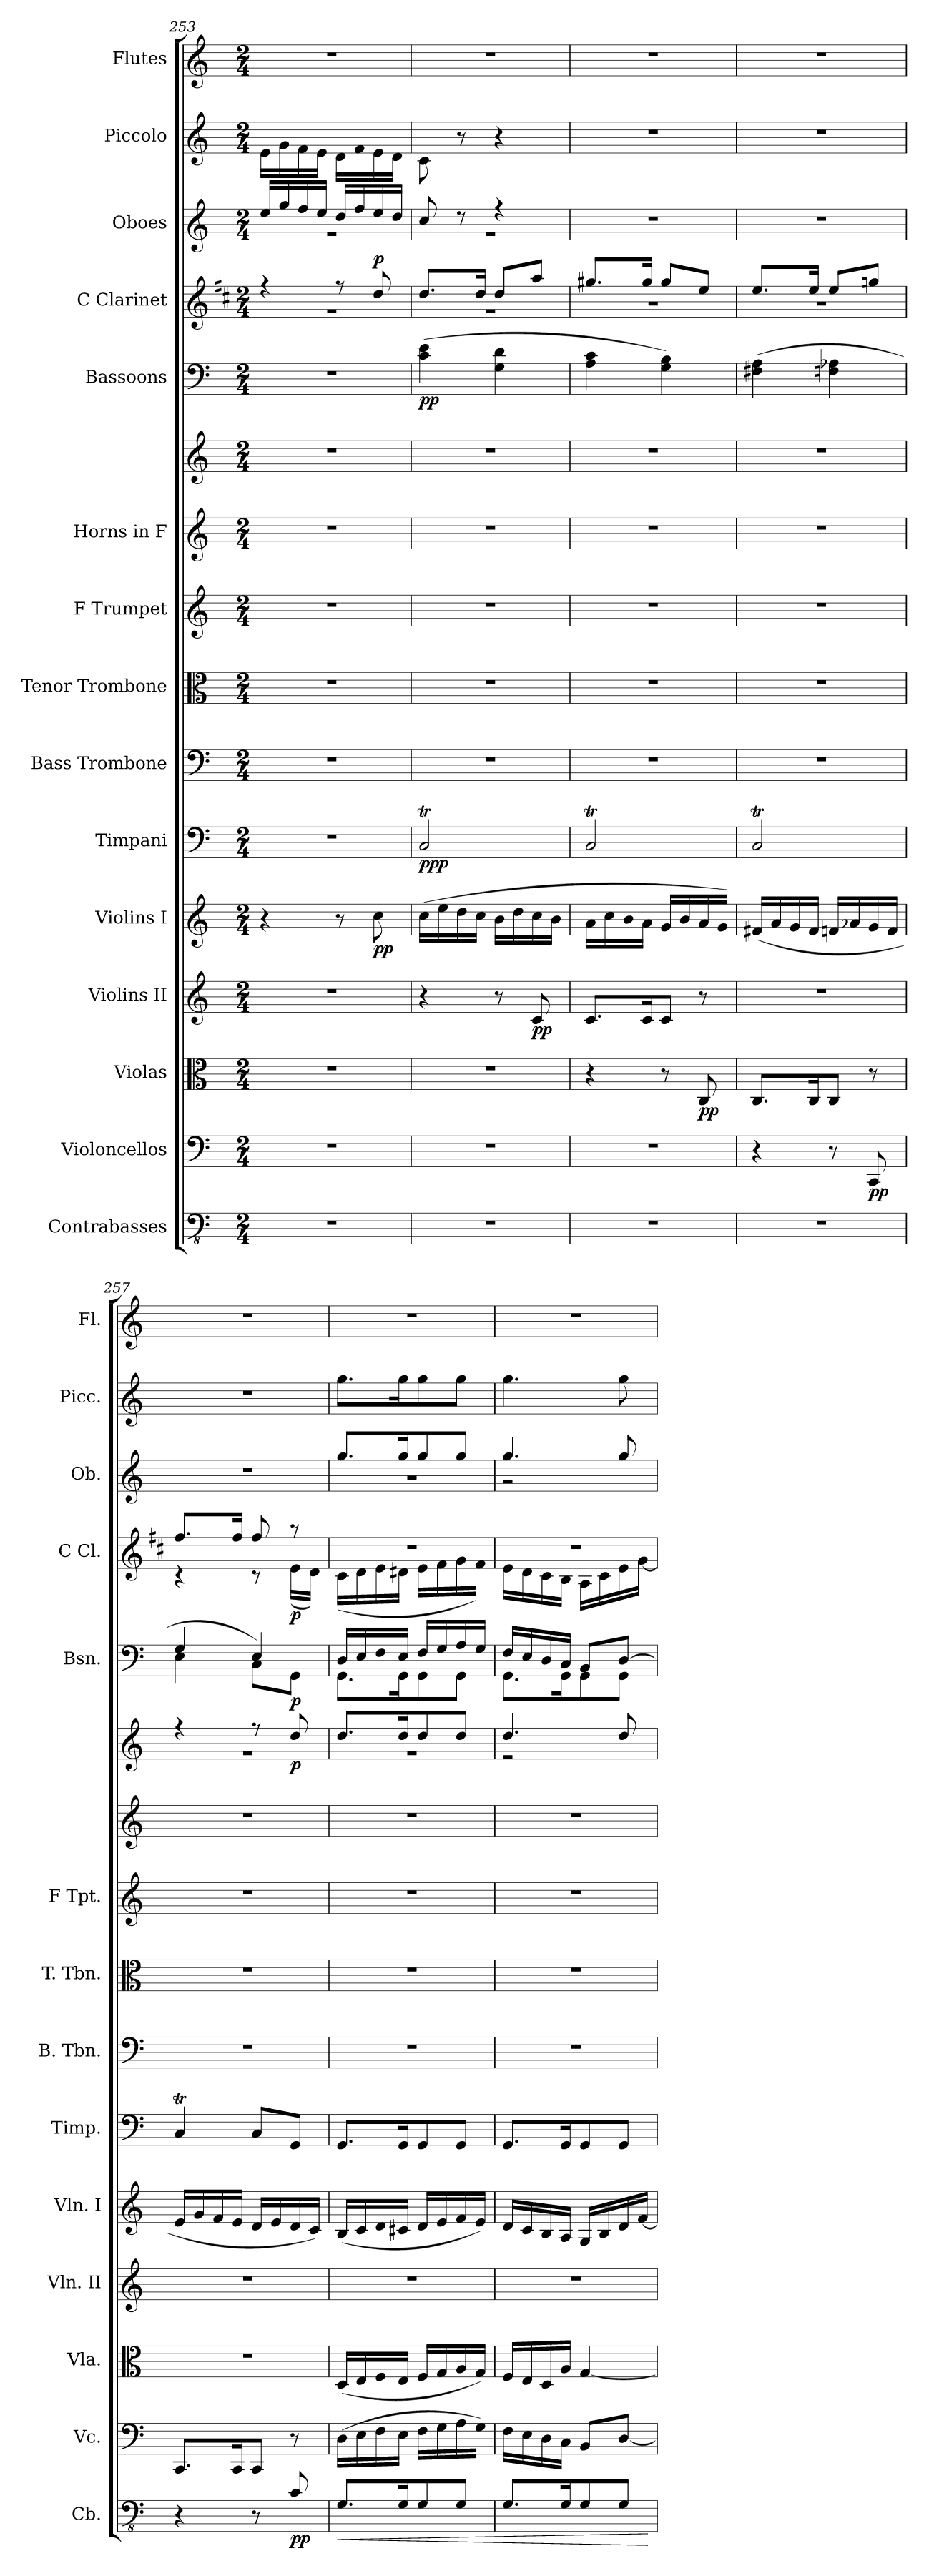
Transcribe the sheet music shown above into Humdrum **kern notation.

**kern	**dynam	**kern	**dynam	**kern	**dynam	**kern	**dynam	**kern	**dynam	**kern	**dynam	**kern	**kern	**kern	**kern	**kern	**dynam	**kern	**dynam	**kern	**dynam	**kern	**kern	**kern
*part15	*part15	*part14	*part14	*part13	*part13	*part12	*part12	*part11	*part11	*part10	*part10	*part9	*part8	*part7	*part6	*part6	*part6	*part5	*part5	*part4	*part4	*part3	*part2	*part1
*staff16	*staff16	*staff15	*staff15	*staff14	*staff14	*staff13	*staff13	*staff12	*staff12	*staff11	*staff11	*staff10	*staff9	*staff8	*staff7	*staff6	*staff6/7	*staff5	*staff5	*staff4	*staff4	*staff3	*staff2	*staff1
*I"Contrabasses	*	*I"Violoncellos	*	*I"Violas	*	*I"Violins II	*	*I"Violins I	*	*I"Timpani	*	*I"Bass Trombone	*I"Tenor Trombone	*I"F Trumpet	*I"Horns in F	*	*	*I"Bassoons	*	*I"C Clarinet	*	*I"Oboes	*I"Piccolo	*I"Flutes
*I'Cb.	*	*I'Vc.	*	*I'Vla.	*	*I'Vln. II	*	*I'Vln. I	*	*I'Timp.	*	*I'B. Tbn.	*I'T. Tbn.	*I'F Tpt.	*	*	*	*I'Bsn.	*	*I'C Cl.	*	*I'Ob.	*I'Picc.	*I'Fl.
!!LO:PB:g=z
*clefFv4	*	*clefF4	*	*clefC3	*	*clefG2	*	*clefG2	*	*clefF4	*	*clefF4	*clefC3	*clefG2	*clefG2	*clefG2	*	*clefF4	*	*clefG2	*	*clefG2	*clefG2	*clefG2
*ITrd7c12	*	*	*	*	*	*	*	*	*	*	*	*	*	*ITrd-3c-5	*ITrd4c7	*ITrd4c7	*	*	*	*ITrd1c2	*	*	*ITrd-7c-12	*
*k[]	*	*k[]	*	*k[]	*	*k[]	*	*k[]	*	*k[]	*	*k[]	*k[]	*k[b-]	*k[b-]	*k[b-]	*	*k[]	*	*k[]	*	*k[]	*k[]	*k[]
*M2/4	*	*M2/4	*	*M2/4	*	*M2/4	*	*M2/4	*	*M2/4	*	*M2/4	*M2/4	*M2/4	*M2/4	*M2/4	*	*M2/4	*	*M2/4	*	*M2/4	*M2/4	*M2/4
=253	=253	=253	=253	=253	=253	=253	=253	=253	=253	=253	=253	=253	=253	=253	=253	=253	=253	=253	=253	=253	=253	=253	=253	=253
*	*	*	*	*	*	*	*	*	*	*	*	*	*	*	*	*	*	*	*	*^	*	*^	*	*
2r	.	2r	.	2r	.	2r	.	4r	.	2r	.	2r	2r	2r	2r	2r	.	2r	.	4r	2r	.	16ee/LL	2r	16ee\LL	2r
.	.	.	.	.	.	.	.	.	.	.	.	.	.	.	.	.	.	.	.	.	.	.	16gg/	.	16gg\	.
.	.	.	.	.	.	.	.	.	.	.	.	.	.	.	.	.	.	.	.	.	.	.	16ff/	.	16ff\	.
.	.	.	.	.	.	.	.	.	.	.	.	.	.	.	.	.	.	.	.	.	.	.	16ee/JJ	.	16ee\JJ	.
.	.	.	.	.	.	.	.	8r	.	.	.	.	.	.	.	.	.	.	.	8r	.	.	16dd/LL	.	16dd\LL	.
.	.	.	.	.	.	.	.	.	.	.	.	.	.	.	.	.	.	.	.	.	.	.	16ff/	.	16ff\	.
!	!	!	!	!	!	!	!	!	!LO:DY:b	!	!	!	!	!	!	!	!	!	!	!	!	!LO:DY:a	!	!	!	!
.	.	.	.	.	.	.	.	8cc\	pp	.	.	.	.	.	.	.	.	.	.	8cc/	.	p	16ee/	.	16ee\	.
.	.	.	.	.	.	.	.	.	.	.	.	.	.	.	.	.	.	.	.	.	.	.	16dd/JJ	.	16dd\JJ	.
=254	=254	=254	=254	=254	=254	=254	=254	=254	=254	=254	=254	=254	=254	=254	=254	=254	=254	=254	=254	=254	=254	=254	=254	=254	=254	=254
!	!	!	!	!	!	!	!	!	!	!	!LO:DY:b	!	!	!	!	!	!	!	!LO:DY:b	!	!	!	!	!	!	!
2r	.	2r	.	2r	.	4r	.	(>16cc\LL	.	2CT/	ppp	2r	2r	2r	2r	2r	.	(>4c\ 4e\	pp	8.cc/L	2r	.	8cc/	2r	8cc\	2r
.	.	.	.	.	.	.	.	16ee\	.	.	.	.	.	.	.	.	.	.	.	.	.	.	.	.	.	.
.	.	.	.	.	.	.	.	16dd\	.	.	.	.	.	.	.	.	.	.	.	.	.	.	8r	.	8r	.
.	.	.	.	.	.	.	.	16cc\JJ	.	.	.	.	.	.	.	.	.	.	.	16cc/Jk	.	.	.	.	.	.
.	.	.	.	.	.	8r	.	16b\LL	.	.	.	.	.	.	.	.	.	4G\ 4d\	.	8cc/L	.	.	4r	.	4r	.
.	.	.	.	.	.	.	.	16dd\	.	.	.	.	.	.	.	.	.	.	.	.	.	.	.	.	.	.
!	!	!	!	!	!	!	!LO:DY:b	!	!	!	!	!	!	!	!	!	!	!	!	!	!	!	!	!	!	!
.	.	.	.	.	.	8c/	pp	16cc\	.	.	.	.	.	.	.	.	.	.	.	8gg/J	.	.	.	.	.	.
.	.	.	.	.	.	.	.	16b\JJ	.	.	.	.	.	.	.	.	.	.	.	.	.	.	.	.	.	.
*	*	*	*	*	*	*	*	*	*	*	*	*	*	*	*	*	*	*	*	*	*	*	*v	*v	*	*
=255	=255	=255	=255	=255	=255	=255	=255	=255	=255	=255	=255	=255	=255	=255	=255	=255	=255	=255	=255	=255	=255	=255	=255	=255	=255
2r	.	2r	.	4r	.	8.c/L	.	16a\LL	.	2CT/	.	2r	2r	2r	2r	2r	.	4A\ 4c\	.	8.ff#X/L	2r	.	2r	2r	2r
.	.	.	.	.	.	.	.	16cc\	.	.	.	.	.	.	.	.	.	.	.	.	.	.	.	.	.
.	.	.	.	.	.	.	.	16b\	.	.	.	.	.	.	.	.	.	.	.	.	.	.	.	.	.
.	.	.	.	.	.	16c/K	.	16a\JJ	.	.	.	.	.	.	.	.	.	.	.	16ff#/Jk	.	.	.	.	.
.	.	.	.	8r	.	8c/J	.	16g/LL	.	.	.	.	.	.	.	.	.	4G\ 4B\)	.	8ff#/L	.	.	.	.	.
.	.	.	.	.	.	.	.	16b/	.	.	.	.	.	.	.	.	.	.	.	.	.	.	.	.	.
!	!	!	!	!	!LO:DY:b	!	!	!	!	!	!	!	!	!	!	!	!	!	!	!	!	!	!	!	!
.	.	.	.	8C/	pp	8r	.	16a/	.	.	.	.	.	.	.	.	.	.	.	8dd/J	.	.	.	.	.
.	.	.	.	.	.	.	.	16g/JJ)	.	.	.	.	.	.	.	.	.	.	.	.	.	.	.	.	.
=256	=256	=256	=256	=256	=256	=256	=256	=256	=256	=256	=256	=256	=256	=256	=256	=256	=256	=256	=256	=256	=256	=256	=256	=256	=256
2r	.	4r	.	8.C/L	.	2r	.	(>16f#X/LL	.	2CT/	.	2r	2r	2r	2r	2r	.	(>4F#X\ 4A\	.	8.dd/L	2r	.	2r	2r	2r
.	.	.	.	.	.	.	.	16a/	.	.	.	.	.	.	.	.	.	.	.	.	.	.	.	.	.
.	.	.	.	.	.	.	.	16g/	.	.	.	.	.	.	.	.	.	.	.	.	.	.	.	.	.
.	.	.	.	16C/K	.	.	.	16f#/JJ	.	.	.	.	.	.	.	.	.	.	.	16dd/Jk	.	.	.	.	.
.	.	8r	.	8C/J	.	.	.	16fn/LL	.	.	.	.	.	.	.	.	.	4Fn\ 4A-X\	.	8dd/L	.	.	.	.	.
.	.	.	.	.	.	.	.	16a-X/	.	.	.	.	.	.	.	.	.	.	.	.	.	.	.	.	.
!	!	!	!LO:DY:b	!	!	!	!	!	!	!	!	!	!	!	!	!	!	!	!	!	!	!	!	!	!
.	.	8CC/	pp	8r	.	.	.	16g/	.	.	.	.	.	.	.	.	.	.	.	8ffn/J	.	.	.	.	.
.	.	.	.	.	.	.	.	16f/JJ	.	.	.	.	.	.	.	.	.	.	.	.	.	.	.	.	.
=257	=257	=257	=257	=257	=257	=257	=257	=257	=257	=257	=257	=257	=257	=257	=257	=257	=257	=257	=257	=257	=257	=257	=257	=257	=257
*	*	*	*	*	*	*	*	*	*	*	*	*	*	*	*	*^	*	*^	*	*	*	*	*	*	*
4r	.	8.CC/L	.	2r	.	2r	.	16e/LL	.	4CT/	.	2r	2r	2r	2r	4r	2r	.	4G/	4E\	.	8.ee/L	4r	.	2r	2r	2r
.	.	.	.	.	.	.	.	16g/	.	.	.	.	.	.	.	.	.	.	.	.	.	.	.	.	.	.	.
.	.	.	.	.	.	.	.	16f/	.	.	.	.	.	.	.	.	.	.	.	.	.	.	.	.	.	.	.
.	.	16CC/K	.	.	.	.	.	16e/JJ	.	.	.	.	.	.	.	.	.	.	.	.	.	16ee/Jk	.	.	.	.	.
8r	.	8CC/J	.	.	.	.	.	16d/LL	.	8C/L	.	.	.	.	.	8r	.	.	4E/)	8C\L	.	8ee/	8r	.	.	.	.
.	.	.	.	.	.	.	.	16e/	.	.	.	.	.	.	.	.	.	.	.	.	.	.	.	.	.	.	.
!	!LO:DY:b	!	!	!	!	!	!	!	!	!	!	!	!	!	!	!	!	!LO:DY:b	!	!	!LO:DY:b	!	!	!LO:DY:b	!	!	!
8CC/	pp	8r	.	.	.	.	.	16d/	.	8GG/J	.	.	.	.	.	8g/	.	p	.	8GG\J	p	8r	(<16d\LL	p	.	.	.
.	.	.	.	.	.	.	.	16c/JJ)	.	.	.	.	.	.	.	.	.	.	.	.	.	.	16c\JJ)	.	.	.	.
=258	=258	=258	=258	=258	=258	=258	=258	=258	=258	=258	=258	=258	=258	=258	=258	=258	=258	=258	=258	=258	=258	=258	=258	=258	=258	=258	=258
!	!LO:HP:b	!	!	!	!	!	!	!	!	!	!	!	!	!	!	!	!	!	!	!	!	!	!	!	!	!	!
*	*	*	*	*	*	*	*	*	*	*	*	*	*	*	*	*	*	*	*	*	*	*	*	*	*^	*	*
8.GGG/L	<	(>16D\LL	.	(<16D/LL	.	2r	.	(<16B/LL	.	8.GG/L	.	2r	2r	2r	2r	8.g/L	2r	.	16D/LL	8.GG\L	.	2r	(<16B\LL	.	8.gg/L	2r	8.ggg\L	2r
.	.	16E\	.	16E/	.	.	.	16c/	.	.	.	.	.	.	.	.	.	.	16E/	.	.	.	16c\	.	.	.	.	.
.	.	16F\	.	16F/	.	.	.	16d/	.	.	.	.	.	.	.	.	.	.	16F/	.	.	.	16d\	.	.	.	.	.
16GGG/K	.	16E\JJ	.	16E/JJ	.	.	.	16c#X/JJ	.	16GG/K	.	.	.	.	.	16g/K	.	.	16E/JJ	16GG\K	.	.	16c#X\JJ	.	16gg/K	.	16ggg\K	.
8GGG/	.	16F\LL	.	16F/LL	.	.	.	16d/LL	.	8GG/	.	.	.	.	.	8g/	.	.	16F/LL	8GG\	.	.	16d\LL	.	8gg/	.	8ggg\	.
.	.	16G\	.	16G/	.	.	.	16e/	.	.	.	.	.	.	.	.	.	.	16G/	.	.	.	16e\	.	.	.	.	.
8GGG/J	.	16A\	.	16A/	.	.	.	16f/	.	8GG/J	.	.	.	.	.	8g/J	.	.	16A/	8GG\J	.	.	16f\	.	8gg/J	.	8ggg\J	.
.	.	16G\JJ)	.	16G/JJ)	.	.	.	16e/JJ)	.	.	.	.	.	.	.	.	.	.	16G/JJ	.	.	.	16e\JJ)	.	.	.	.	.
!!LO:PB:g=z
=259	=259	=259	=259	=259	=259	=259	=259	=259	=259	=259	=259	=259	=259	=259	=259	=259	=259	=259	=259	=259	=259	=259	=259	=259	=259	=259	=259	=259
8.GGG/L	.	16F\LL	.	16F/LL	.	2r	.	16d/LL	.	8.GG/L	.	2r	2r	2r	2r	4.g/	2r	.	16F/LL	8.GG\L	.	2r	16d\LL	.	4.gg/	2r	4.ggg\	2r
.	.	16E\	.	16E/	.	.	.	16c/	.	.	.	.	.	.	.	.	.	.	16E/	.	.	.	16c\	.	.	.	.	.
.	.	16D\	.	16D/	.	.	.	16B/	.	.	.	.	.	.	.	.	.	.	16D/	.	.	.	16B\	.	.	.	.	.
16GGG/K	.	16C\JJ	.	16A/JJ	.	.	.	16A/JJ	.	16GG/K	.	.	.	.	.	.	.	.	16C/JJ	16GG\K	.	.	16A\JJ	.	.	.	.	.
8GGG/	.	8BB/L	.	[4G/	.	.	.	16G/LL	.	8GG/	.	.	.	.	.	.	.	.	8BB/L	8GG\	.	.	16G\LL	.	.	.	.	.
.	.	.	.	.	.	.	.	16B/	.	.	.	.	.	.	.	.	.	.	.	.	.	.	16B\	.	.	.	.	.
8GGG/J	.	[8D/J	.	.	.	.	.	16d/	.	8GG/J	.	.	.	.	.	8g/	.	.	[8D/J	8GG\J	.	.	16d\	.	8gg/	.	8ggg\	.
.	.	.	.	.	.	.	.	[16f/JJ	.	.	.	.	.	.	.	.	.	.	.	.	.	.	[16f\JJ	.	.	.	.	.
*	*	*	*	*	*	*	*	*	*	*	*	*	*	*	*	*v	*v	*	*	*	*	*v	*v	*	*v	*v	*	*
*	*	*	*	*	*	*	*	*	*	*	*	*	*	*	*	*	*	*v	*v	*	*	*	*	*	*
.	[	.	.	.	.	.	.	.	.	.	.	.	.	.	.	.	.	.	.	.	.	.	.	.
=	=	=	=	=	=	=	=	=	=	=	=	=	=	=	=	=	=	=	=	=	=	=	=	=
*-	*-	*-	*-	*-	*-	*-	*-	*-	*-	*-	*-	*-	*-	*-	*-	*-	*-	*-	*-	*-	*-	*-	*-	*-
